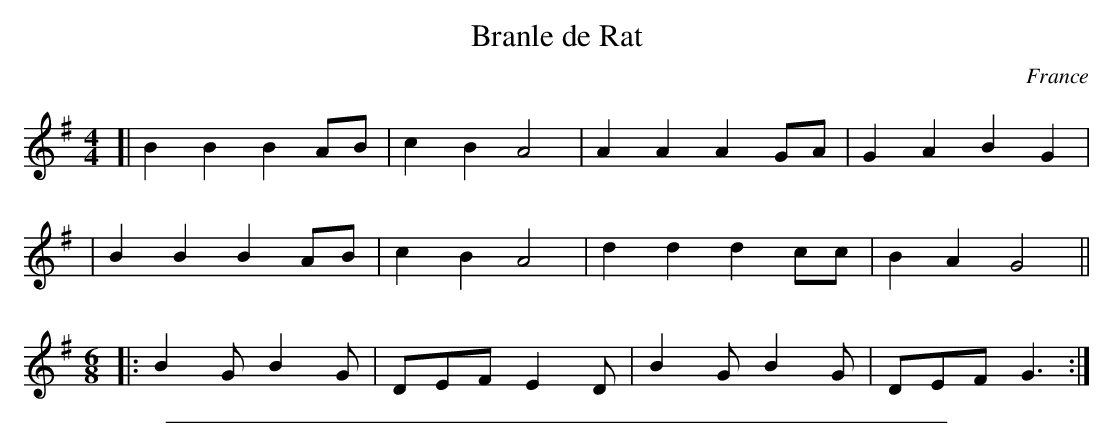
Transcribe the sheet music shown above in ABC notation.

X:1
T: Branle de Rat
M:4/4
L:1/8
O:France
K:G
[| B2B2 B2AB | c2B2 A4 | A2A2 A2GA | G2A2 B2G2 |
|  B2B2 B2AB | c2B2 A4 | d2d2 d2cc | B2A2 G4 ||
[M:6/8]\
|: B2G B2G | DEF E2D | B2G B2G | DEF G3 :|
